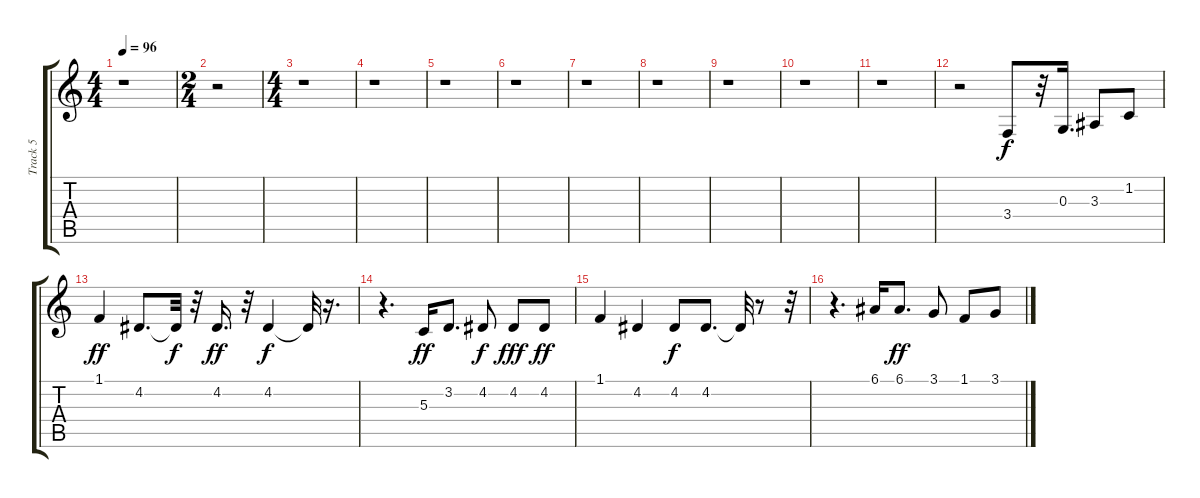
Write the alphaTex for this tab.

\track ("Track 5" "Track 5") {instrument voiceoohs}
\staff {score tabs}
\tuning (E4 B3 G3 D3 A2 E2) {hide}
\ts (4 4)
\tempo 96
\clef g2
\ks c
r.1{dy f} |
\ts (2 4)
r.2 |
\ts (4 4)
r.1 |
r.1 |
r.1 |
r.1 |
r.1 |
r.1 |
r.1 |
r.1 |
r.1 |
r.2 3.4.8 r.32 0.3.16{d} 3.3.8 1.2.8 |
1.1.4{dy ff} 4.2.8{d} 4.2{t}.32{dy f} r.32 4.2.16{d dy ff} r.32 4.2.4{dy f} 4.2{t}.32 r.16{d} |
r.4{d} 5.3.16{dy ff} 3.2.8{d} 4.2.8{dy f} 4.2.8{dy fff} 4.2.8{dy ff} |
1.1.4 4.2.4 4.2.8{dy f} 4.2.8{d} 4.2{t}.32 r.8 r.32 |
r.4{d} 6.1.16 6.1.8{d dy ff} 3.1.8 1.1.8 3.1.8
